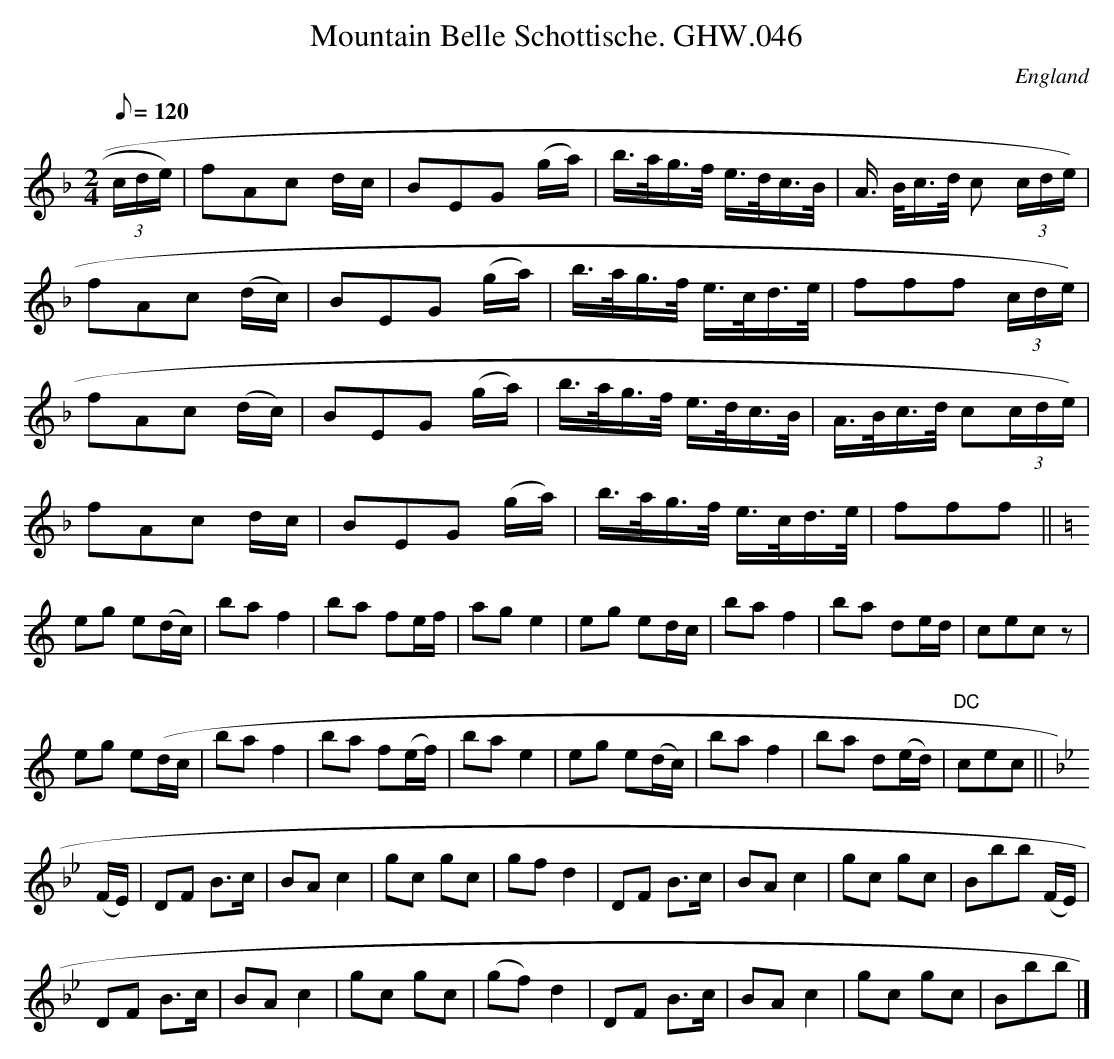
X:1
T:Mountain Belle Schottische. GHW.046
M:2/4
L:1/8
Q:120
O:England
K:F
(3c/d/e/) | fAc d/c/ | BEG (g/a/) | b3/4a/4g3/4f/4 e3/4d/4c3/4B/4 | A3/4 B/4c3/4d/4 c (3c/d/e/) |
fAc (d/c/) | BEG (g/a/) | b3/4a/4g3/4f/4 e3/4c/4d3/4e/4 | fff (3c/d/e/) |
fAc (d/c/) | BEG (g/a/) | b3/4a/4g3/4f/4 e3/4d/4c3/4B/4 | A3/4B/4c3/4d/4 c(3c/d/e/) |
fAc d/c/ | BEG (g/a/) | b3/4a/4g3/4f/4 e3/4c/4d3/4e/4 | fff ||
K:C
eg e(d/c/) | ba f2 | ba fe/f/ | ag e2 | eg ed/c/ | ba f2 | ba de/d/ | cec z |
eg e(d/c/ | ba f2 | ba f(e/f/) | ba e2 | eg e(d/c/) | ba f2 | ba d(e/d/) | "DC"cec ||
K:Bb
(F/E/) | DF B>c | BA c2 | gc gc | gf d2 | DF B>c | BA c2 | gc gc | Bbb (F/E/) |
DF B>c | BA c2 | gc gc | (gf) d2 | DF B>c | BA c2 | gc gc | Bbb |]
